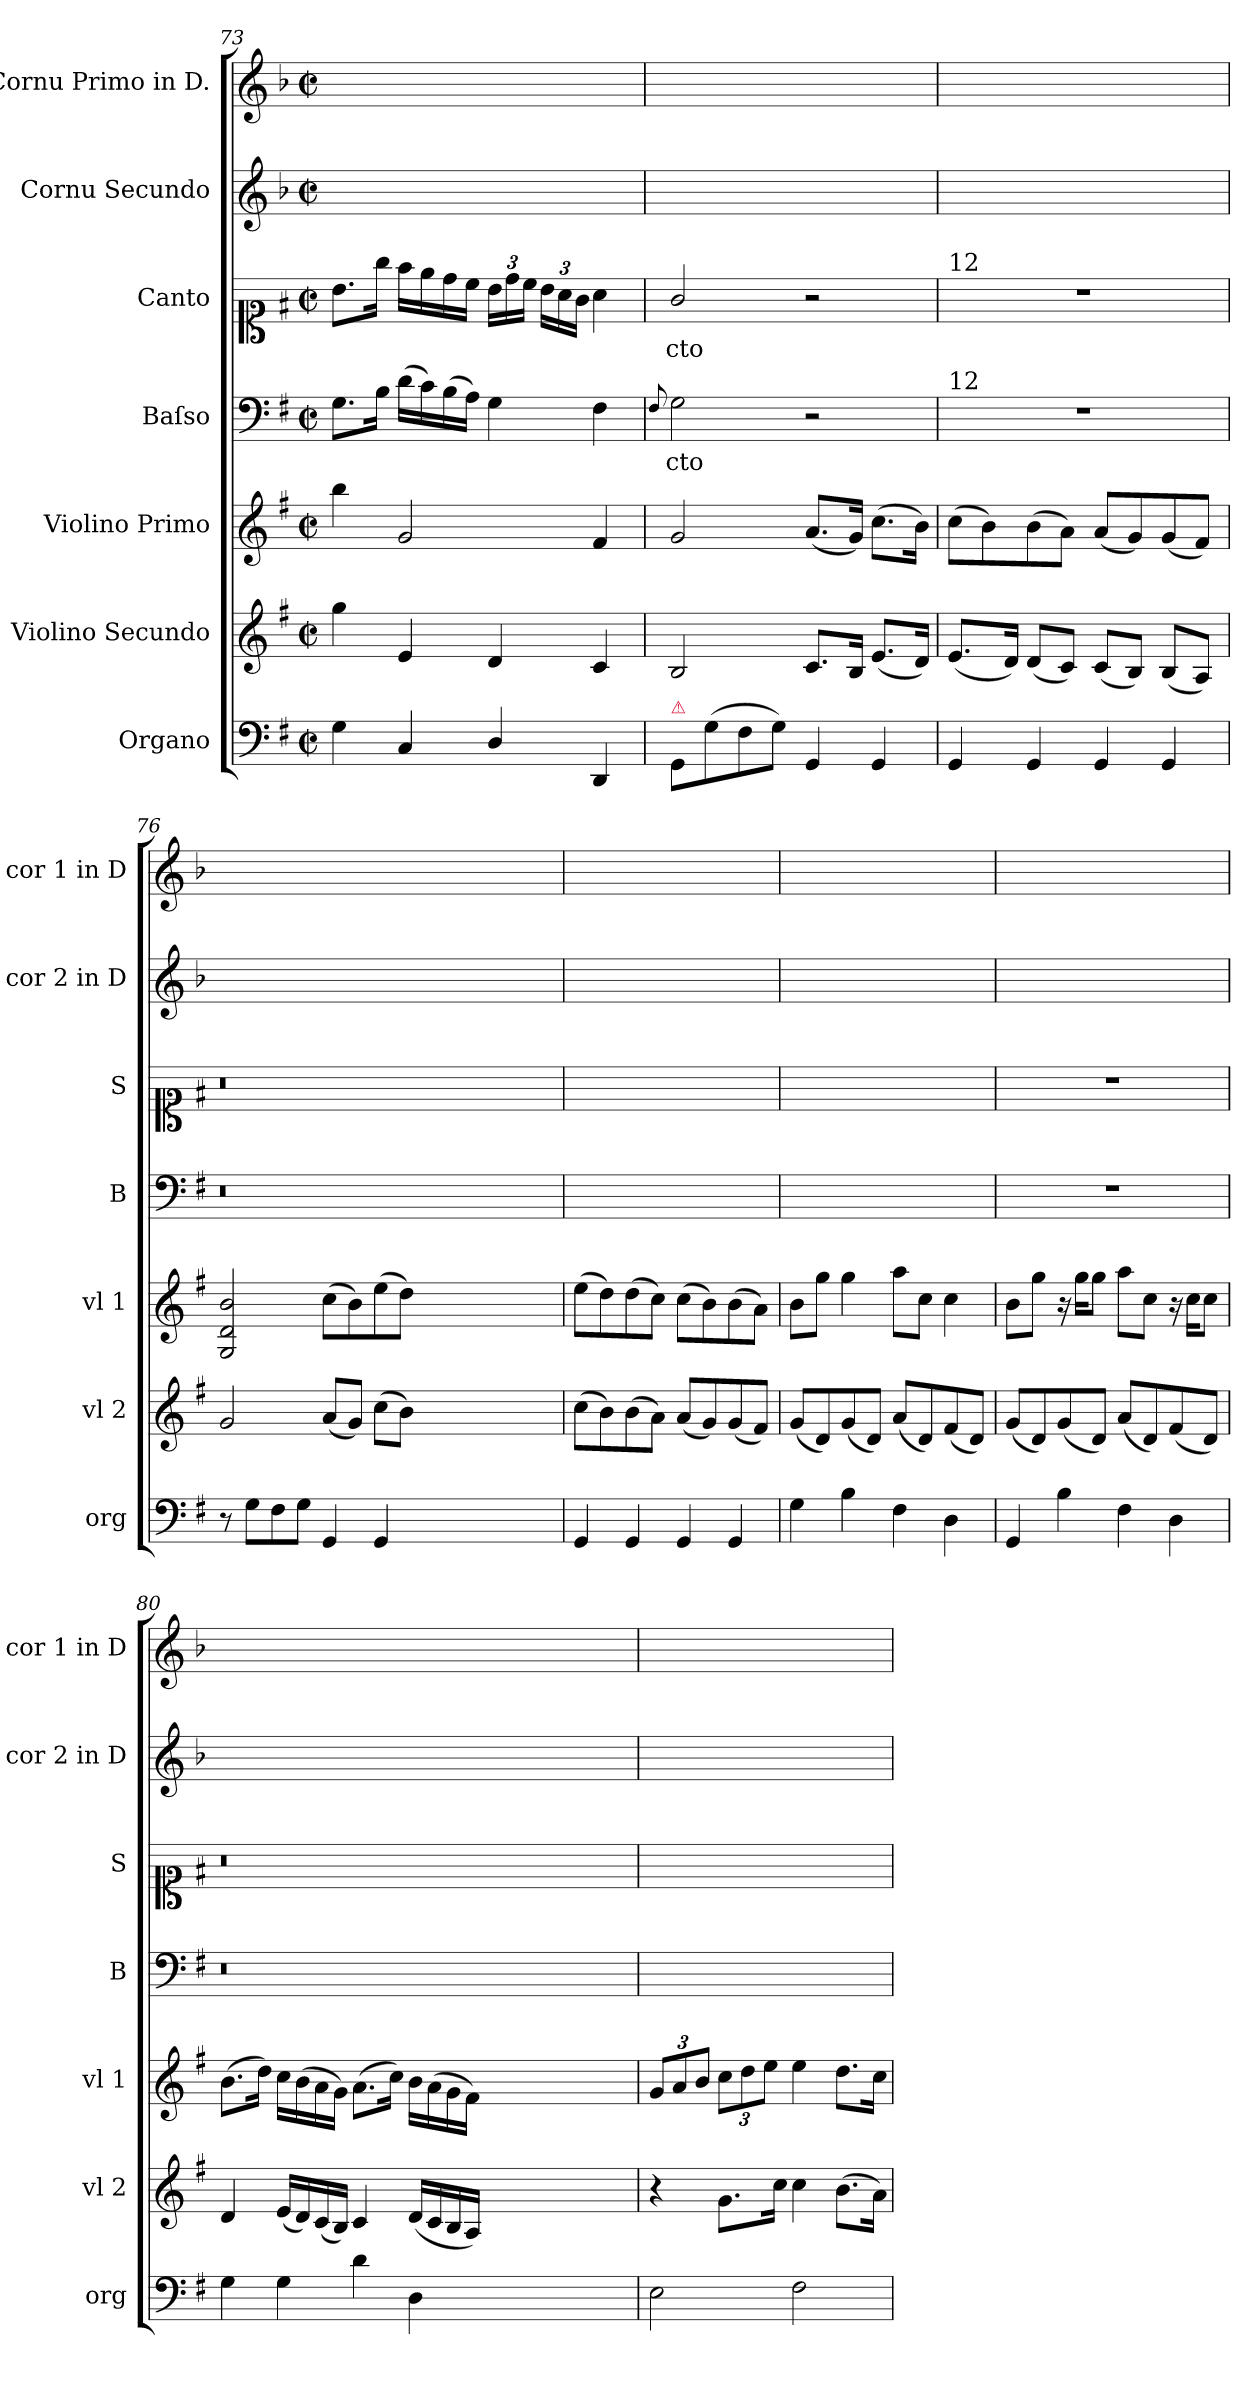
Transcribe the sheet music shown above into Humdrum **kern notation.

**kern	**kern	**kern	**kern	**text	**kern	**text	**kern	**kern
*part7	*part6	*part5	*part4	*part4	*part3	*part3	*part2	*part1
*staff7	*staff6	*staff5	*staff4	*staff4	*staff3	*staff3	*staff2	*staff1
*I"Organo	*I"Violino Secundo	*I"Violino Primo	*I"Baſso	*	*I"Canto	*	*I"Cornu Secundo	*I"Cornu Primo in D.
*I'org	*I'vl 2	*I'vl 1	*I'B	*	*I'S	*	*I'cor 2 in D	*I'cor 1 in D
*clefF4	*clefG2	*clefG2	*clefF4	*	*clefC1	*	*clefG2	*clefG2
*	*	*	*	*	*	*	*ITrd6c10	*ITrd6c10
*k[f#]	*k[f#]	*k[f#]	*k[f#]	*	*k[f#]	*	*k[f#]	*k[f#]
*G:	*G:	*G:	*G:	*	*G:	*	*G:	*G:
*M2/2	*M2/2	*M2/2	*M2/2	*	*M2/2	*	*M2/2	*M2/2
*met(c|)	*met(c|)	*met(c|)	*met(c|)	*	*met(c|)	*	*met(c|)	*met(c|)
=73	=73	=73	=73	=73	=73	=73	=73	=73
4G\	4gg\	4bb\	8.G\L	.	8.b\L	.	1ryy	1ryy
.	.	.	16B\Jk	.	16gg\Jk	.	.	.
4C/	4e/	2g/	(16d\LL	.	16ff#\LL	.	.	.
.	.	.	16c\)	.	16ee\	.	.	.
.	.	.	(16B\	.	16dd\	.	.	.
.	.	.	16A\JJ)	.	16cc\JJ	.	.	.
4D/	4d/	.	4G\	.	24b\LL	.	.	.
.	.	.	.	.	24dd\	.	.	.
.	.	.	.	.	24cc\JJ	.	.	.
.	.	.	.	.	24b\LL	.	.	.
.	.	.	.	.	24a\	.	.	.
.	.	.	.	.	24g\JJ	.	.	.
4DD/	4c/	4f#/	4F#\	.	4a\	.	.	.
=74	=74	=74	=74	=74	=74	=74	=74	=74
.	.	.	8qqF#/	.	.	.	.	.
!LO:TX:a:color=crimson:t=⚠	!	!	!	!	!	!	!	!
8GG/L	2B/	2g/	2G\	-cto	2g/	-cto	1ryy	1ryy
(8G\	.	.	.	.	.	.	.	.
8F#\	.	.	.	.	.	.	.	.
8G\J)	.	.	.	.	.	.	.	.
4GG/	8.c/L	(8.a/L	2r	.	2r	.	.	.
.	16B/Jk	16g/Jk)	.	.	.	.	.	.
4GG/	(8.e/L	(8.cc\L	.	.	.	.	.	.
.	16d/Jk)	16b\Jk)	.	.	.	.	.	.
=75	=75	=75	=75	=75	=75	=75	=75	=75
!	!	!	!	!	!LO:TX:a:t=12	!	!	!
!	!	!	!LO:TX:a:t=12	!	!	!	!	!
4GG/	(8.e/L	(8cc\L	1r	.	1r	.	1ryy	1ryy
.	.	8b\)	.	.	.	.	.	.
.	16d/Jk)	.	.	.	.	.	.	.
4GG/	(8d/L	(8b\	.	.	.	.	.	.
.	8c/J)	8a\J)	.	.	.	.	.	.
4GG/	(8c/L	(8a/L	.	.	.	.	.	.
.	8B/J)	8g/)	.	.	.	.	.	.
4GG/	(8B/L	(8g/	.	.	.	.	.	.
.	8A/J)	8f#/J)	.	.	.	.	.	.
=76	=76	=76	=76	=76	=76	=76	=76	=76
8r	2g/	2G/ 2d/ 2b/	0.r	.	0.r	.	1ryy	1ryy
8G\L	.	.	.	.	.	.	.	.
8F#\	.	.	.	.	.	.	.	.
8G\J	.	.	.	.	.	.	.	.
4GG/	(8a/L	(8cc\L	.	.	.	.	.	.
.	8g/J)	8b\)	.	.	.	.	.	.
4GG/	(8cc\L	(8ee\	.	.	.	.	.	.
.	8b\J)	8dd\J)	.	.	.	.	.	.
0ryy	0ryy	0ryy	.	.	.	.	0ryy	0ryy
=77	=77	=77	=77	=77	=77	=77	=77	=77
4GG/	(8cc\L	(8ee\L	1ryy	.	1ryy	.	1ryy	1ryy
.	8b\)	8dd\)	.	.	.	.	.	.
4GG/	(8b\	(8dd\	.	.	.	.	.	.
.	8a\J)	8cc\J)	.	.	.	.	.	.
4GG/	(8a/L	(8cc\L	.	.	.	.	.	.
.	8g/)	8b\)	.	.	.	.	.	.
4GG/	(8g/	(8b\	.	.	.	.	.	.
.	8f#/J)	8a\J)	.	.	.	.	.	.
=78	=78	=78	=78	=78	=78	=78	=78	=78
4G\	(8g/L	8b\L	1ryy	.	1ryy	.	1ryy	1ryy
.	8d/)	8gg\J	.	.	.	.	.	.
4B\	(8g/	4gg\	.	.	.	.	.	.
.	8d/J)	.	.	.	.	.	.	.
4F#\	(8a/L	8aa\L	.	.	.	.	.	.
.	8d/)	8cc\J	.	.	.	.	.	.
4D\	(8f#/	4cc\	.	.	.	.	.	.
.	8d/J)	.	.	.	.	.	.	.
=79	=79	=79	=79	=79	=79	=79	=79	=79
4GG/	(8g/L	8b\L	1r	.	1r	.	1ryy	1ryy
.	8d/)	8gg\J	.	.	.	.	.	.
4B\	(8g/	16r	.	.	.	.	.	.
.	.	16gg\KL	.	.	.	.	.	.
.	8d/J)	8gg\J	.	.	.	.	.	.
4F#\	(8a/L	8aa\L	.	.	.	.	.	.
.	8d/)	8cc\J	.	.	.	.	.	.
4D\	(8f#/	16r	.	.	.	.	.	.
.	.	16cc\KL	.	.	.	.	.	.
.	8d/J)	8cc\J	.	.	.	.	.	.
=80	=80	=80	=80	=80	=80	=80	=80	=80
4G\	4d/	(8.b\L	0.r	.	0.r	.	1ryy	1ryy
.	.	16dd\Jk)	.	.	.	.	.	.
4G\	(16e/LL	16cc\LL	.	.	.	.	.	.
.	16d/)	(16b\	.	.	.	.	.	.
.	(16c/	16a\	.	.	.	.	.	.
.	16B/JJ)	16g\JJ)	.	.	.	.	.	.
4d\	4c/	(8.a\L	.	.	.	.	.	.
.	.	16cc\Jk)	.	.	.	.	.	.
4D\	(16d/LL	16b\LL	.	.	.	.	.	.
.	16c/	(16a\	.	.	.	.	.	.
.	16B/	16g\	.	.	.	.	.	.
.	16A/JJ)	16f#\JJ)	.	.	.	.	.	.
0ryy	0ryy	0ryy	.	.	.	.	0ryy	0ryy
=81	=81	=81	=81	=81	=81	=81	=81	=81
2E\	4r	12g/L	1ryy	.	1ryy	.	1ryy	1ryy
.	.	12a/	.	.	.	.	.	.
.	.	12b/J	.	.	.	.	.	.
.	8.g\L	12cc\L	.	.	.	.	.	.
.	.	12dd\	.	.	.	.	.	.
.	.	12ee\J	.	.	.	.	.	.
.	16cc\Jk	.	.	.	.	.	.	.
2F#\	4cc\	4ee\	.	.	.	.	.	.
.	(8.b\L	8.dd\L	.	.	.	.	.	.
.	16a\Jk)	16cc\Jk	.	.	.	.	.	.
=	=	=	=	=	=	=	=	=
*-	*-	*-	*-	*-	*-	*-	*-	*-
